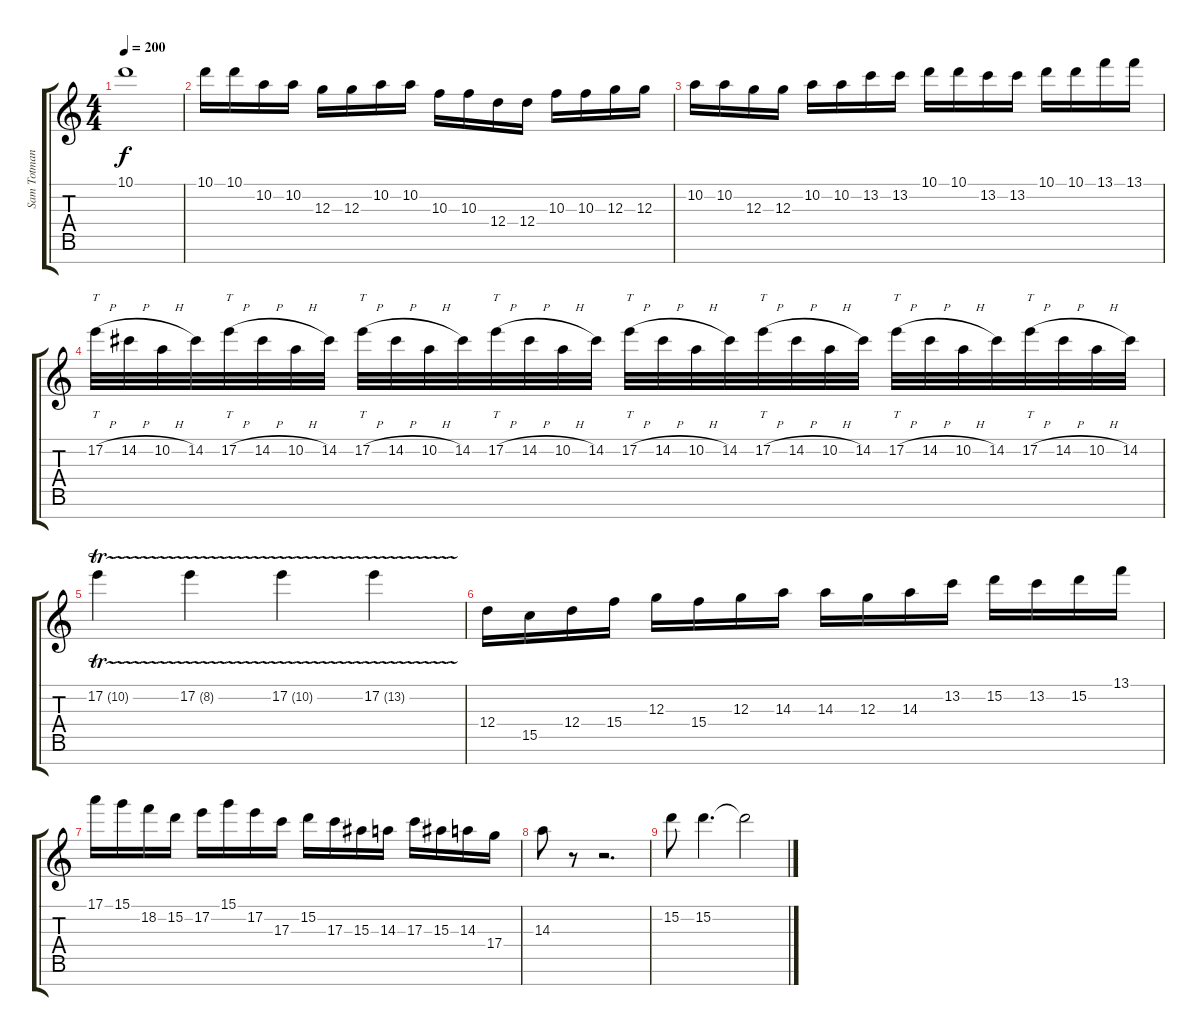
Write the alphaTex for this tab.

\track ("Sam Totman | Lead" "Sam Totman") {instrument overdrivenguitar}
\staff {score tabs}
\tuning (E4 B3 G3 D3 A2 E2 B1) {hide}
\ts (4 4)
\tempo 200
\clef g2
\ks c
10.1{t}.1{dy f} |
10.1.16 10.1.16 10.2.16 10.2.16 12.3.16 12.3.16 10.2.16 10.2.16 10.3.16 10.3.16 12.4.16 12.4.16 10.3.16 10.3.16 12.3.16 12.3.16 |
10.2.16 10.2.16 12.3.16 12.3.16 10.2.16 10.2.16 13.2.16 13.2.16 10.1.16 10.1.16 13.2.16 13.2.16 10.1.16 10.1.16 13.1.16 13.1.16 |
17.2{h}.32{tt} 14.2{h}.32 10.2{h}.32 14.2.32 17.2{h}.32{tt} 14.2{h}.32 10.2{h}.32 14.2.32 17.2{h}.32{tt} 14.2{h}.32 10.2{h}.32 14.2.32 17.2{h}.32{tt} 14.2{h}.32 10.2{h}.32 14.2.32 17.2{h}.32{tt} 14.2{h}.32 10.2{h}.32 14.2.32 17.2{h}.32{tt} 14.2{h}.32 10.2{h}.32 14.2.32 17.2{h}.32{tt} 14.2{h}.32 10.2{h}.32 14.2.32 17.2{h}.32{tt} 14.2{h}.32 10.2{h}.32 14.2.32 |
17.2{tr (10 32)}.4 17.2{tr (8 32)}.4 17.2{tr (10 32)}.4 17.2{tr (13 32)}.4 |
12.4.16 15.5.16 12.4.16 15.4.16 12.3.16 15.4.16 12.3.16 14.3.16 14.3.16 12.3.16 14.3.16 13.2.16 15.2.16 13.2.16 15.2.16 13.1.16 |
17.1.16 15.1.16 18.2.16 15.2.16 17.2.16 15.1.16 17.2.16 17.3.16 15.2.16 17.3.16 15.3.16 14.3.16 17.3.16 15.3.16 14.3.16 17.4.16 |
14.3.8 r.8 r.2{d} |
15.2.8 15.2.4{d} 15.2{t}.2
